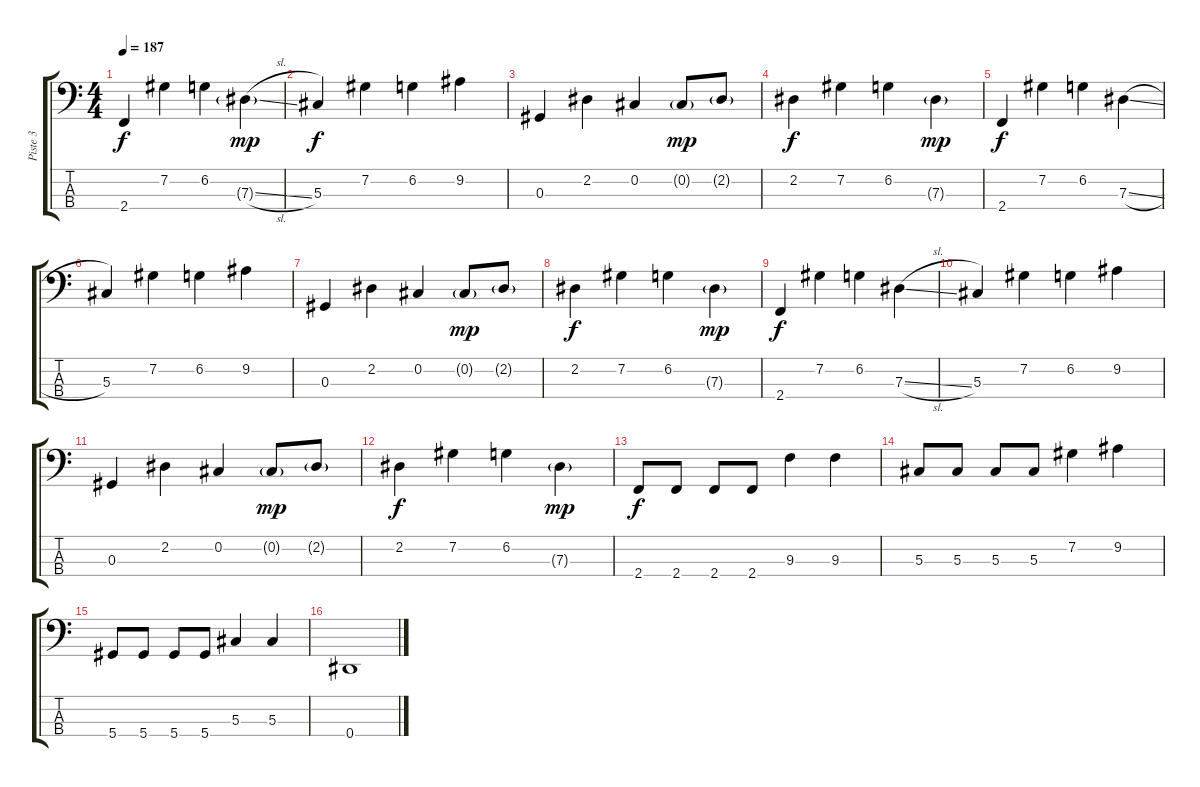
\track ("Piste 3" "Piste 3") {instrument electricbassfinger}
\staff {score tabs}
\tuning (Gb2 Db2 Ab1 Eb1) {hide}
\ts (4 4)
\tempo 187
\clef f4
\ks c
2.4.4{dy f} 7.2.4 6.2.4 7.3{sl g}.4{dy mp} |
5.3.4{dy f} 7.2.4 6.2.4 9.2.4 |
0.3.4 2.2.4 0.2.4 0.2{g}.8{dy mp} 2.2{g}.8 |
2.2.4{dy f} 7.2.4 6.2.4 7.3{g}.4{dy mp} |
2.4.4{dy f} 7.2.4 6.2.4 7.3{sl}.4 |
5.3.4 7.2.4 6.2.4 9.2.4 |
0.3.4 2.2.4 0.2.4 0.2{g}.8{dy mp} 2.2{g}.8 |
2.2.4{dy f} 7.2.4 6.2.4 7.3{g}.4{dy mp} |
2.4.4{dy f} 7.2.4 6.2.4 7.3{sl}.4 |
5.3.4 7.2.4 6.2.4 9.2.4 |
0.3.4 2.2.4 0.2.4 0.2{g}.8{dy mp} 2.2{g}.8 |
2.2.4{dy f} 7.2.4 6.2.4 7.3{g}.4{dy mp} |
2.4.8{dy f} 2.4.8 2.4.8 2.4.8 9.3.4 9.3.4 |
5.3.8 5.3.8 5.3.8 5.3.8 7.2.4 9.2.4 |
5.4.8 5.4.8 5.4.8 5.4.8 5.3.4 5.3.4 |
0.4.1
